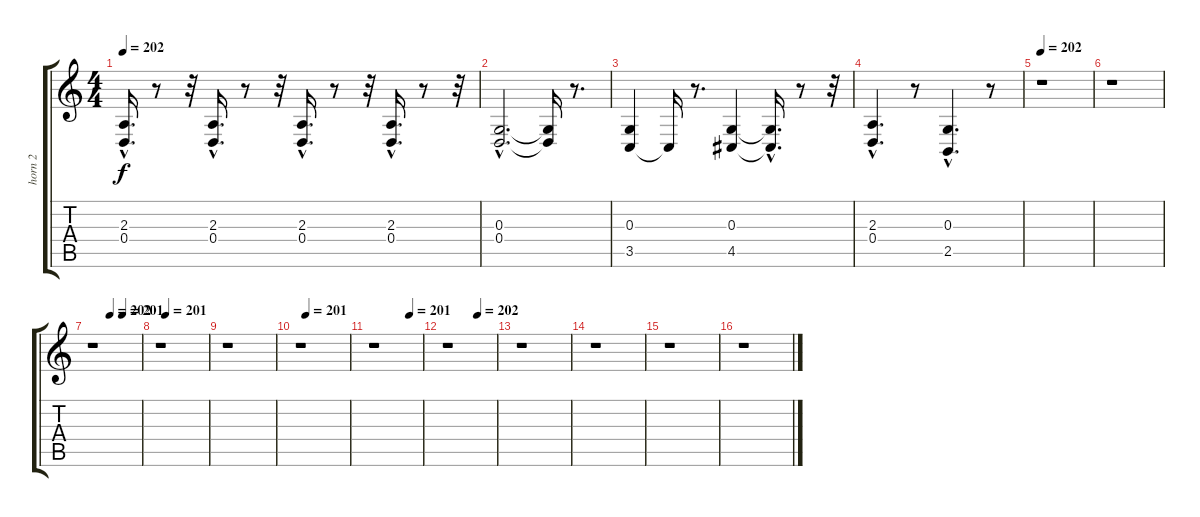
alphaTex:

\track ("horn 2" "horn 2") {instrument stringensemble1}
\staff {score tabs}
\tuning (E4 B3 G3 D3 A2 E2) {hide}
\ts (4 4)
\tempo 202
\clef g2
\ks c
(2.3 0.4{hac}).16{d dy f} r.8 r.32 (2.3{hac} 0.4{hac}).16{d} r.8 r.32 (2.3{hac} 0.4).16{d} r.8 r.32 (2.3{hac} 0.4).16{d} r.8 r.32 |
(0.3{hac} 0.4{hac}).2{d} (0.3{t} 0.4{t}).16 r.8{d} |
(0.3 3.5).4 3.5{t}.16 r.8{d} (0.3 4.5).4 (0.3{hac t} 4.5{hac t}).16{d} r.8 r.32 |
(2.3{hac} 0.4).4{d} r.8 (0.3{hac} 2.5).4{d} r.8 |
\tempo 202
r.1 |
r.1 |
\tempo (202 0.375)
\tempo (201 0.625)
r.1 |
\tempo (201 0.125)
r.1 |
r.1 |
\tempo (201 0.125)
r.1 |
\tempo (201 0.75)
r.1 |
\tempo (202 0.625)
r.1 |
r.1 |
r.1 |
r.1 |
r.1
